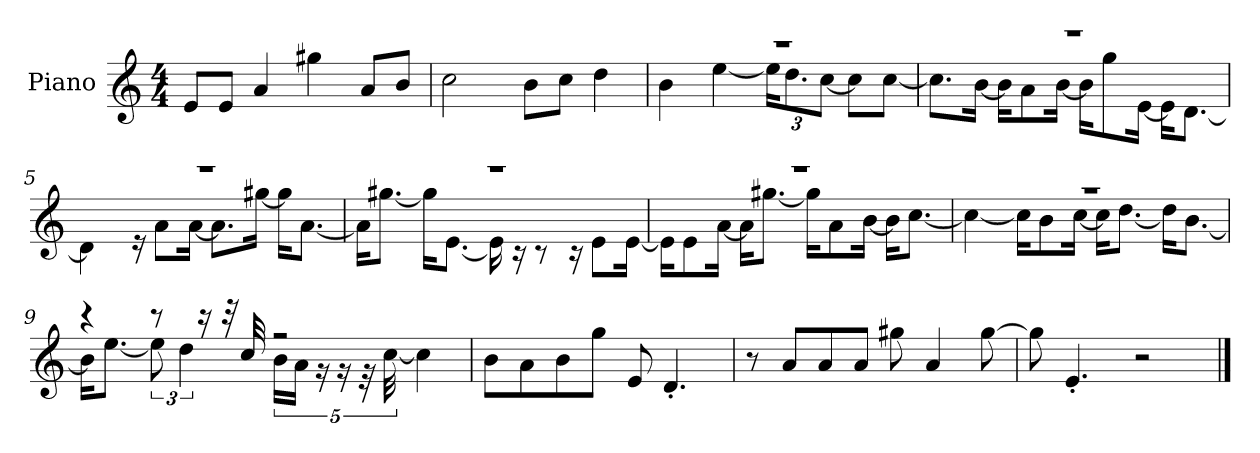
**kern
*part1
*staff1
*I"Piano
*I'P-no
*clefG2
*k[]
*M4/4
*MM90
=1
8e/L
8e/J
4a/
4gg#X\
8a/L
8b/J
=2
2cc\
8b\L
8cc\J
4dd\
=3
*^
1r	4b\
.	[4ee\
*	*Xbrackettup
.	24ee\KL]
.	12.dd\
.	[12cc\J
.	8cc\L]
.	[8cc\J
=4	=4
1r	8.cc\L]
.	[16b\Jk
.	16b\KL]
.	8a\
.	[16b\Jk
.	16b\KL]
.	8gg\
.	[16e\Jk
.	16e\KL]
.	[8.d\J
!!LO:LB:g=z	!!
=5	=5
1r	4d\]
.	16r
.	8a\L
.	[16a\Jk
.	8.a\L]
.	[16gg#X\Jk
.	16gg#\KL]
.	[8.a\J
=6	=6
1r	16a\KL]
.	[8.gg#X\J
.	16gg#\KL]
.	[8.e\J
.	16e\]
.	16r
.	8r
.	16r
.	8e\L
.	[16e\Jk
=7	=7
1r	16e\KL]
.	8e\
.	[16a\Jk
.	16a\KL]
.	[8.gg#X\J
.	16gg#\KL]
.	8a\
.	[16b\Jk
.	16b\KL]
.	[8.cc\J
!!LO:LB:g=z	!!
=8	=8
1r	4cc\_
.	16cc\KL]
.	8b\
.	[16cc\Jk
.	16cc\KL]
.	[8.dd\J
.	16dd\KL]
.	[8.b\J
=9	=9
4r	16b\KL]
.	[8.ee\J
*	*brackettup
8r	12ee\]
.	6dd\
16r	.
32r	.
32cc/	.
2r	20b\LL
.	20a\JJ
.	20r
.	20r
.	40r
.	[40cc\
.	4cc\]
*v	*v
=10
8b\L
8a\
8b\
8gg\J
8e/
4.d'/
=11
8r
8a/L
8a/
8a/J
8gg#X\
4a/
[8gg#\
!!LO:LB:g=z
=12
8gg#\]
4.e'/
2r
==
*-
